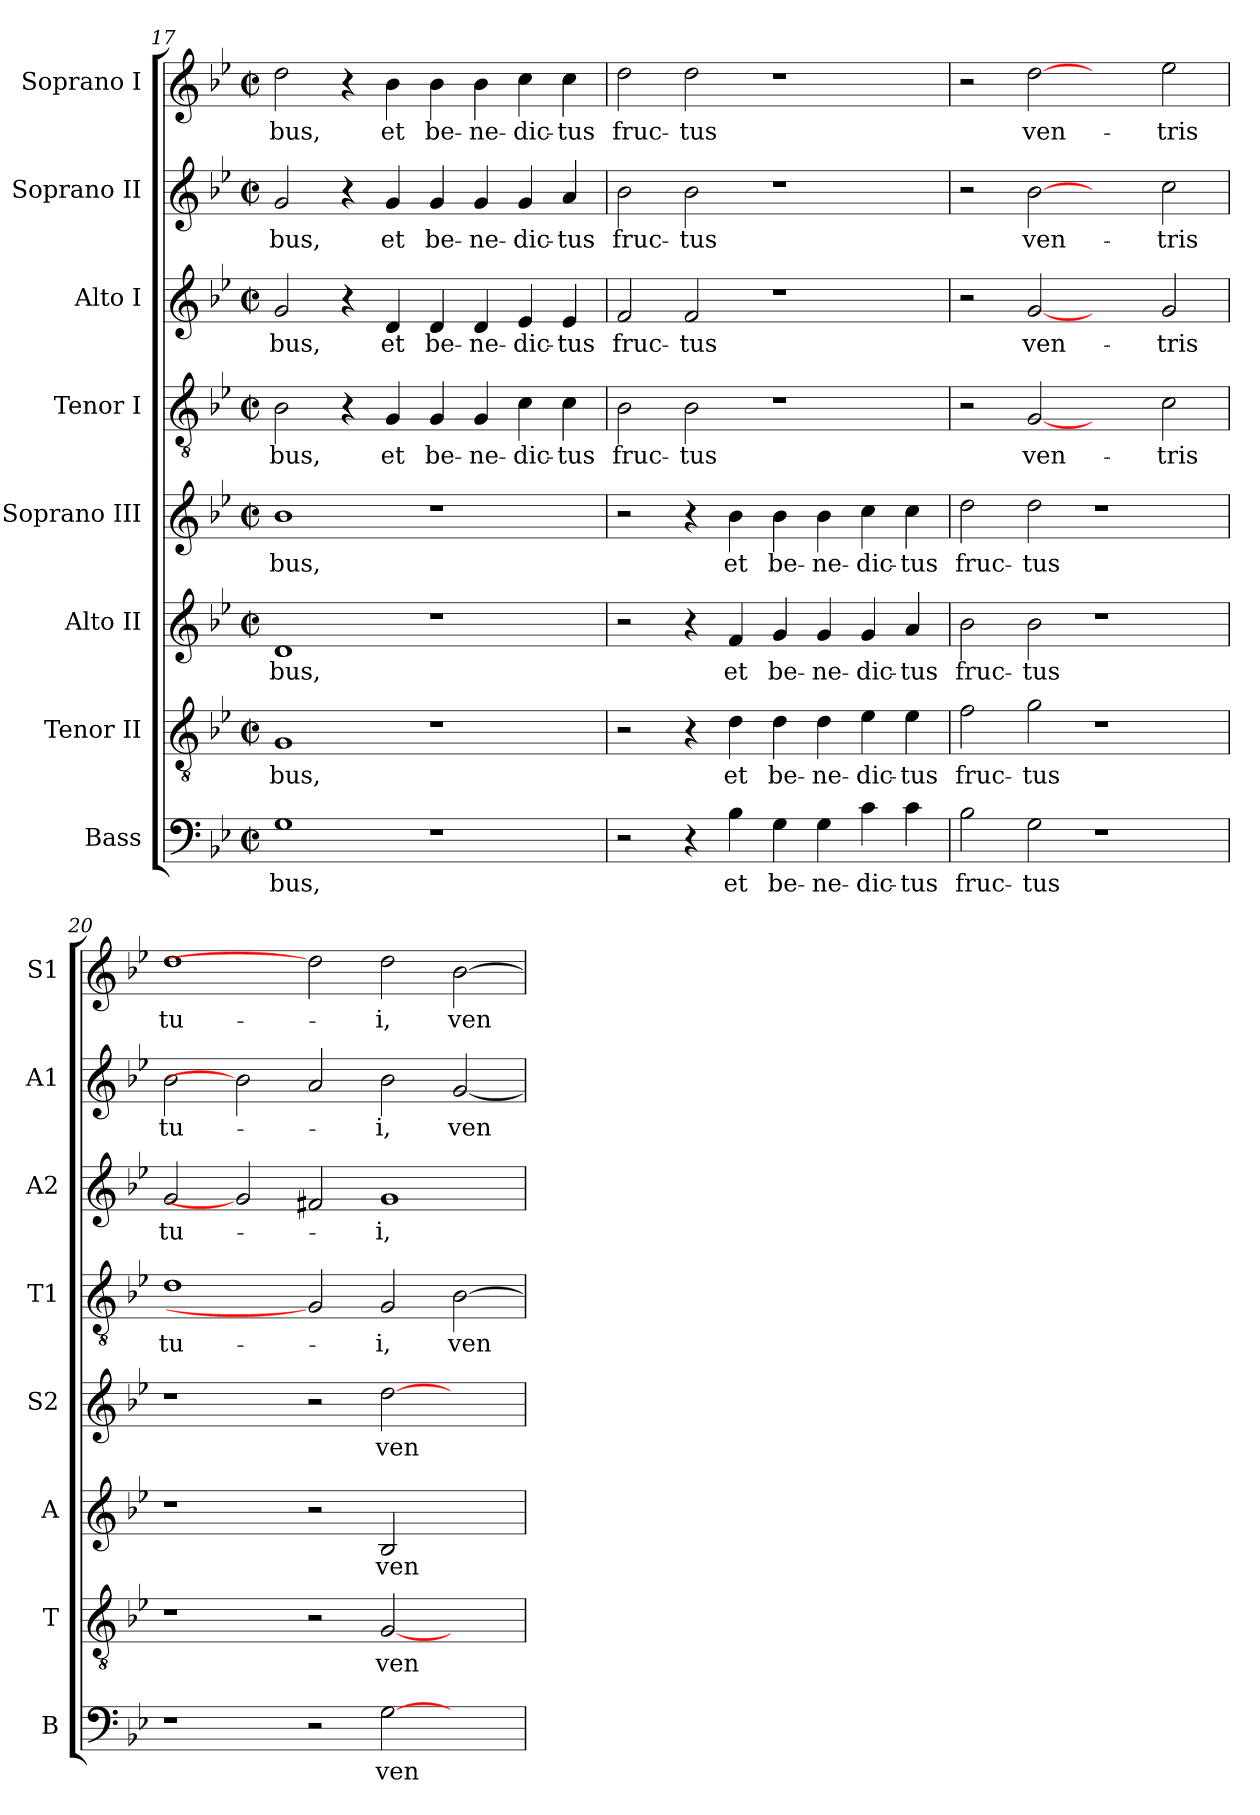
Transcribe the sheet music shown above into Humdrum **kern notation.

**kern	**text	**kern	**text	**kern	**text	**kern	**text	**kern	**text	**kern	**text	**kern	**text	**kern	**text
*part8	*part8	*part7	*part7	*part6	*part6	*part5	*part5	*part4	*part4	*part3	*part3	*part2	*part2	*part1	*part1
*staff8	*staff8	*staff7	*staff7	*staff6	*staff6	*staff5	*staff5	*staff4	*staff4	*staff3	*staff3	*staff2	*staff2	*staff1	*staff1
*I"Bass	*	*I"Tenor II	*	*I"Alto II	*	*I"Soprano III	*	*I"Tenor I	*	*I"Alto I	*	*I"Soprano II	*	*I"Soprano I	*
*I'B	*	*I'T	*	*I'A	*	*I'S2	*	*I'T1	*	*I'A2	*	*I'A1	*	*I'S1	*
*clefF4	*	*clefGv2	*	*clefG2	*	*clefG2	*	*clefGv2	*	*clefG2	*	*clefG2	*	*clefG2	*
*	*	*	*	*ITrd7c12	*	*	*	*	*	*	*	*	*	*	*
*k[b-e-]	*	*k[b-e-]	*	*k[b-e-]	*	*k[b-e-]	*	*k[b-e-]	*	*k[b-e-]	*	*k[b-e-]	*	*k[b-e-]	*
*B-:	*	*B-:	*	*B-:	*	*B-:	*	*B-:	*	*B-:	*	*B-:	*	*B-:	*
*M2/2	*	*M2/2	*	*M2/2	*	*M2/2	*	*M2/2	*	*M2/2	*	*M2/2	*	*M2/2	*
*met(c|)	*	*met(c|)	*	*met(c|)	*	*met(c|)	*	*met(c|)	*	*met(c|)	*	*met(c|)	*	*met(c|)	*
=17	=17	=17	=17	=17	=17	=17	=17	=17	=17	=17	=17	=17	=17	=17	=17
!	!LO:LY:b	!	!LO:LY:b	!	!LO:LY:b	!	!LO:LY:b	!	!LO:LY:b	!	!LO:LY:b	!	!LO:LY:b	!	!LO:LY:b
1G	-bus,	1G	-bus,	1D	-bus,	1b-	-bus,	2B-\	-bus,	2g/	-bus,	2g/	-bus,	2dd\	-bus,
.	.	.	.	.	.	.	.	4r	.	4r	.	4r	.	4r	.
!	!	!	!	!	!	!	!	!	!LO:LY:b	!	!LO:LY:b	!	!LO:LY:b	!	!LO:LY:b
.	.	.	.	.	.	.	.	4G/	et	4d/	et	4g/	et	4b-\	et
!	!	!	!	!	!	!	!	!	!LO:LY:b	!	!LO:LY:b	!	!LO:LY:b	!	!LO:LY:b
1r	.	1r	.	1r	.	1r	.	4G/	be-	4d/	be-	4g/	be-	4b-\	be-
!	!	!	!	!	!	!	!	!	!LO:LY:b	!	!LO:LY:b	!	!LO:LY:b	!	!LO:LY:b
.	.	.	.	.	.	.	.	4G/	-ne-	4d/	-ne-	4g/	-ne-	4b-\	-ne-
!	!	!	!	!	!	!	!	!	!LO:LY:b	!	!LO:LY:b	!	!LO:LY:b	!	!LO:LY:b
.	.	.	.	.	.	.	.	4c\	-dic-	4e-/	-dic-	4g/	-dic-	4cc\	-dic-
!	!	!	!	!	!	!	!	!	!LO:LY:b	!	!LO:LY:b	!	!LO:LY:b	!	!LO:LY:b
.	.	.	.	.	.	.	.	4c\	-tus	4e-/	-tus	4a/	-tus	4cc\	-tus
=18	=18	=18	=18	=18	=18	=18	=18	=18	=18	=18	=18	=18	=18	=18	=18
!	!	!	!	!	!	!	!	!	!LO:LY:b	!	!LO:LY:b	!	!LO:LY:b	!	!LO:LY:b
2r	.	2r	.	2r	.	2r	.	2B-\	fruc-	2f/	fruc-	2b-\	fruc-	2dd\	fruc-
!	!	!	!	!	!	!	!	!	!LO:LY:b	!	!LO:LY:b	!	!LO:LY:b	!	!LO:LY:b
4r	.	4r	.	4r	.	4r	.	2B-\	-tus	2f/	-tus	2b-\	-tus	2dd\	-tus
!	!LO:LY:b	!	!LO:LY:b	!	!LO:LY:b	!	!LO:LY:b	!	!	!	!	!	!	!	!
4B-\	et	4d\	et	4F/	et	4b-\	et	.	.	.	.	.	.	.	.
!	!LO:LY:b	!	!LO:LY:b	!	!LO:LY:b	!	!LO:LY:b	!	!	!	!	!	!	!	!
4G\	be-	4d\	be-	4G/	be-	4b-\	be-	1r	.	1r	.	1r	.	1r	.
!	!LO:LY:b	!	!LO:LY:b	!	!LO:LY:b	!	!LO:LY:b	!	!	!	!	!	!	!	!
4G\	-ne-	4d\	-ne-	4G/	-ne-	4b-\	-ne-	.	.	.	.	.	.	.	.
!	!LO:LY:b	!	!LO:LY:b	!	!LO:LY:b	!	!LO:LY:b	!	!	!	!	!	!	!	!
4c\	-dic-	4e-\	-dic-	4G/	-dic-	4cc\	-dic-	.	.	.	.	.	.	.	.
!	!LO:LY:b	!	!LO:LY:b	!	!LO:LY:b	!	!LO:LY:b	!	!	!	!	!	!	!	!
4c\	-tus	4e-\	-tus	4A/	-tus	4cc\	-tus	.	.	.	.	.	.	.	.
=19	=19	=19	=19	=19	=19	=19	=19	=19	=19	=19	=19	=19	=19	=19	=19
!	!LO:LY:b	!	!LO:LY:b	!	!LO:LY:b	!	!LO:LY:b	!	!	!	!	!	!	!	!
2B-\	fruc-	2f\	fruc-	2B-\	fruc-	2dd\	fruc-	2r	.	2r	.	2r	.	2r	.
!	!LO:LY:b	!	!LO:LY:b	!	!LO:LY:b	!	!LO:LY:b	!	!LO:LY:b	!	!LO:LY:b	!	!LO:LY:b	!	!LO:LY:b
2G\	-tus	2g\	-tus	2B-\	-tus	2dd\	-tus	[2G	ven-	[2g	ven-	[2b-	ven-	[2dd	ven-
1r	.	1r	.	1r	.	1r	.	2ryy	.	2ryy	.	2ryy	.	2ryy	.
!	!	!	!	!	!	!	!	!	!LO:LY:b	!	!LO:LY:b	!	!LO:LY:b	!	!LO:LY:b
.	.	.	.	.	.	.	.	2c\	-tris	2g/	-tris	2cc\	-tris	2ee-\	-tris
!!LO:LB:g=z
=20	=20	=20	=20	=20	=20	=20	=20	=20	=20	=20	=20	=20	=20	=20	=20
!	!	!	!	!	!	!	!	!	!LO:LY:b	!	!LO:LY:b	!	!LO:LY:b	!	!LO:LY:b
1r	.	1r	.	1r	.	1r	.	1d	tu-	2g/	tu-	2b-\	tu-	1dd	tu-
.	.	.	.	.	.	.	.	.	.	2g]	.	2b-]	.	.	.
2r	.	2r	.	2r	.	2r	.	2G]	.	2f#X/	.	2a/	.	2dd]	.
!	!LO:LY:b	!	!LO:LY:b	!	!LO:LY:b	!	!LO:LY:b	!	!LO:LY:b	!	!LO:LY:b	!	!LO:LY:b	!	!LO:LY:b
[>2G\	ven-	[<2G/	ven-	2BB-/	ven-	[>2dd\	ven-	2G/	-i,	1g	-i,	2b-\	-i,	2dd\	-i,
!	!	!	!	!	!	!	!	!	!LO:LY:b	!	!	!	!LO:LY:b	!	!LO:LY:b
2ryy	.	2ryy	.	2ryy	.	2ryy	.	[>2B-\	ven-	.	.	[<2g/	ven-	[>2b-\	ven-
=	=	=	=	=	=	=	=	=	=	=	=	=	=	=	=
*-	*-	*-	*-	*-	*-	*-	*-	*-	*-	*-	*-	*-	*-	*-	*-
